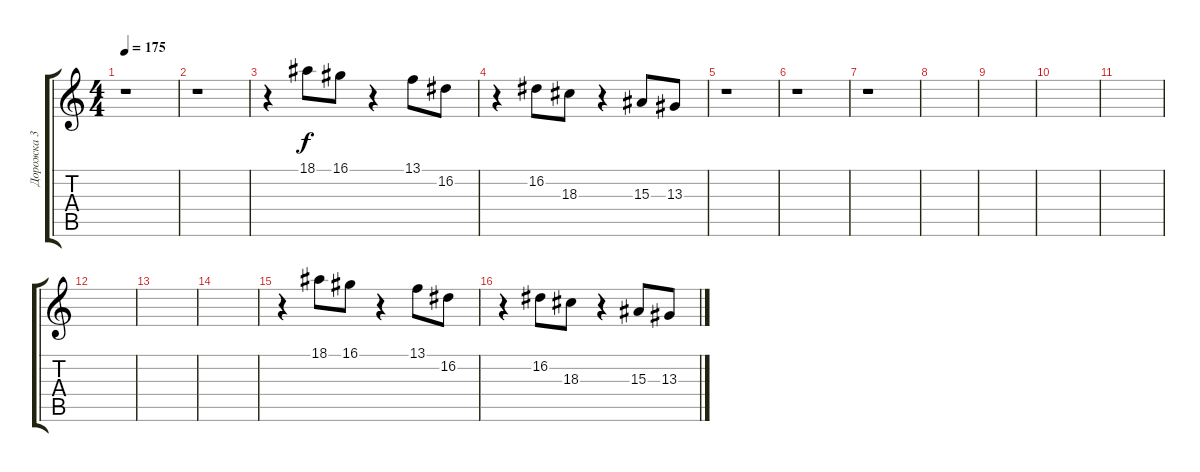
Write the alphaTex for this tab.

\track ("Дорожка 3" "Дорожка 3") {instrument lead6voice}
\staff {score tabs}
\tuning (E4 B3 G3 D3 A2 E2) {hide}
\ts (4 4)
\tempo 175
\clef g2
\ks c
r.1{dy f} |
r.1 |
r.4 18.1.8 16.1.8 r.4 13.1.8 16.2.8 |
r.4 16.2.8 18.3.8 r.4 15.3.8 13.3.8 |
r.1 |
r.1 |
r.1 |
|
|
|
|
|
|
|
r.4 18.1.8 16.1.8 r.4 13.1.8 16.2.8 |
r.4 16.2.8 18.3.8 r.4 15.3.8 13.3.8
